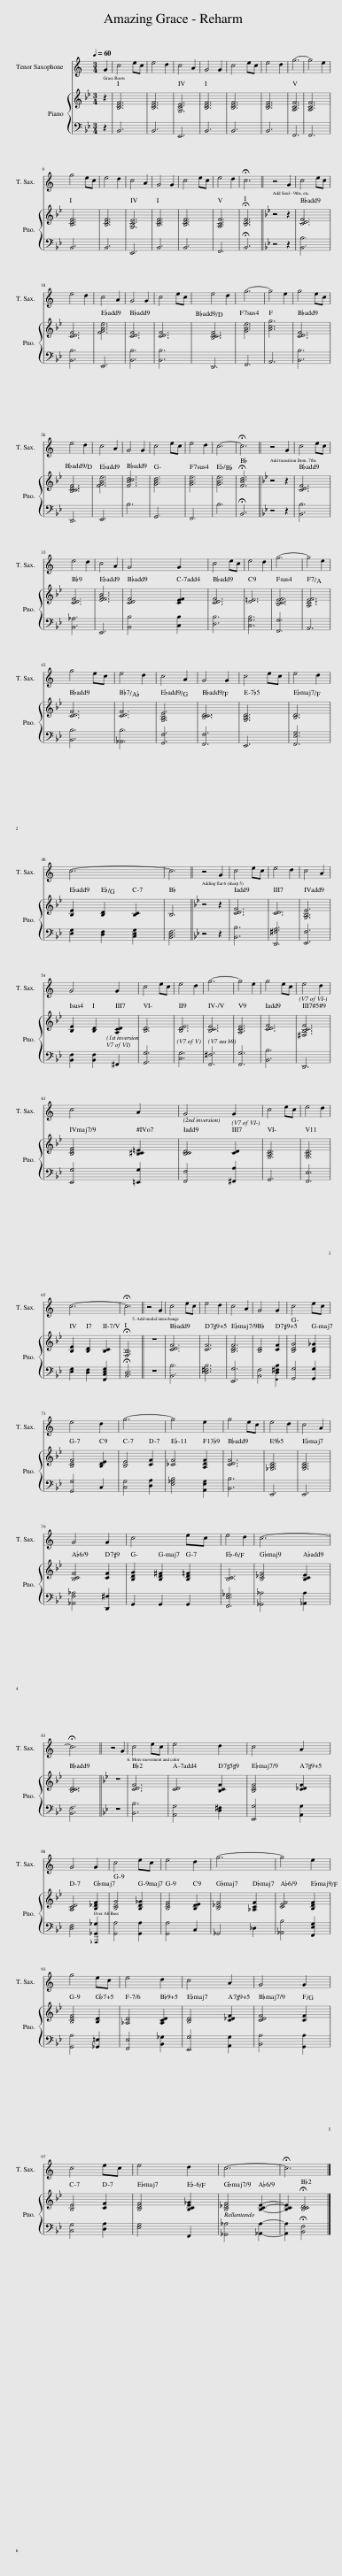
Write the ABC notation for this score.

X:1
%%score 1 { 2 | 3 }
L:1/8
Q:1/4=60
M:3/4
I:linebreak $
K:Bb
V:1 treble transpose=-14
V:2 treble
V:3 bass
V:1
[K:C] G2 | c4 ec | e4 d2 | c4 A2 | G4 G2 | %5
 c4 ec | e4 d2 | g6- | g4 e2 |$ g4 ec | %10
 e4 d2 | c4 A2 | G4 G2 | c4 ec | e4 d2 | %15
 !fermata!c6 ||[K:C] z4 G2 | c4 ec |$ e4 d2 | c4 A2 | %20
 G4 G2 | c4 ec | e4 d2 | g6- | g4 e2 | %25
 g4 ec |$ e4 d2 | c4 A2 | G4 G2 | c4 ec | %30
 e4 d2 | c6- | !fermata!c6 ||[K:C] z4 G2 | c4 ec |$ %35
 e4 d2 | c4 A2 | G4 G2 | c4 ec | e4 d2 | %40
 g6- | g4 e2 |$ g4 ec | e4 d2 | c4 A2 | %45
 G4 G2 | c4 ec | e4 d2 |$ c6- | c6 || %50
[K:C] z4 G2 | c4 ec | e4 d2 | c4 A2 |$ G4 G2 | %55
 c4 ec | e4 d2 | g6- | g4 e2 | g4 ec | %60
 e4 d2 |$ c4 A2 | G4 G2 | c4 ec | e4 d2 |$ %65
 c6- | !fermata!c6 || z4 G2 | c4 ec | e4 d2 | %70
 c4 A2 | G4 G2 | c4 ec |$ e4 d2 | g6- | %75
 g4 e2 | g4 ec | e4 d2 | c4 A2 |$ G4 G2 | %80
 c4 ec | e4 d2 | c6- |$ !fermata!c6 ||[K:C] z4 G2 | %85
 c4 ec | e4 d2 | c4 A2 |$ G4 G2 | c4 ec | %90
 e4 d2 | g6- | g4 e2 |$ g4 ec | e4 d2 | %95
 c4 A2 | G4 G2 |$ c4 ec | e4 d2 | c6- | %100
 !fermata!c6 |] %101
V:2
 z2 | [B,DF]6 | [B,DF]6 | [G,CE]6 | [B,DF]6 | %5
 [B,DF]6 | [B,DF]6 | [A,CF]6 | [A,CF]6 |$ [B,DF]6 | %10
 [B,DF]6 | [G,CE]6 | [B,DF]6 | [B,DF]6 | [A,CF]6 | %15
 !fermata![B,DF]6 ||[K:Bb] z4 z2 | [CDF]6 |$ [CDF]6 | [FGBe]6 | %20
 [CDF]6 | [CDF]6 | [B,CDF]6 | [GBe]6 | [Acg]6 | %25
 [CDF]6 |$ [B,CDF]6 | [FGBe]6 | [FBcd]6 | [GBd]6 | %30
 [GBe]6 | [GBe]6 | !fermata![FBd]6 ||[K:Bb] z4 z2 | [CDF]6 |$ %35
 [CDF]6 | [EFGB]6 | [CDF]4 [CEF]2 | [CDF]6 | [D=E]6 | %40
 [B,CEF]6 | [A,CEF]6 |$ [CDF]6 | [CDF]6 | [G,B,E]6 | %45
 [B,CD]6 | [G,B,D]6 | [B,D]6 |$ [B,E]2 [B,D]2 [B,C]2 | B,6 || %50
[K:Bb] z4 z2 | [CDF]6 | [CD]6 | [G,B,E]6 |$ [B,E]2 [B,D]2 [A,CD]2 | %55
 [B,D]6 | [B,DE]6 | [B,CE]6 | [A,CE]6 | [CDF]6 | %60
 [^F,B,CF]6 |$ [B,DF]4 [B,^C=E]2 | [B,CD]4 [CD]2 | [G,B,D]6 | [G,B,D]6 |$ %65
 [B,E]2 [B,D]2 [B,C]2 | !fermata![F,B,]6 || z6 | [CDF]6 | [CF]6 | %70
 [B,DF]6 | [B,D]4 [CF]2 | [B,DG]4 [B,D_G]2 |$ [B,DF]4 [B,DE]2 | [B,E]4 [CF]2 | %75
 [_CF]4 [A,DF]2 | [CDF]6 | [_G,B,D]6 | [G,B,D]6 |$ [B,CF]4 [CF]2 | %80
 [B,DG]2 [B,D^F]2 [B,D=F]2 | [B,C]6 | [B,_DF]4 [B,CE]2 |$ [B,CD]6 ||[K:Bb] z6 | %85
 [CDF]6 | [CD]4 [B,CF]2 | [B,DF]4 [C_DF]2 |$ [A,CD]4 [B,_DF]2 | [B,DG]4 [B,D_G]2 | %90
 [B,DF]4 [B,DE]2 | [B,_DF]4 [_A,CF]2 | [CEF]4 [B,DF]2 |$ [B,DF]4 [B,D]2 | [_A,D]4 [A,CD]2 | %95
 [B,D]4 [C_DF]2 | [CDF]4 [CF]2 |$ [B,E]4 [CF]2 | [B,DF]4 [B,CE_G]2 | [B,_DF]4 [B,CE]2- | %100
 [B,CE]2 !fermata![B,CD]4 |] %101
V:3
 z2 | B,,6 | B,,6 | E,,6 | B,,6 | %5
 B,,6 | B,,6 | F,,6 | F,,6 |$ B,,6 | %10
 B,,6 | E,,6 | B,,6 | B,,6 | F,,6 | %15
 !fermata!B,,6 ||[K:Bb] z4 z2 | [B,,B,]6 |$ [B,,B,]6 | E,,6 | %20
 [B,,B,]6 | [B,,B,]6 | D,,6 | F,,6 | A,,6 | %25
 [B,,B,]6 |$ D,,6 | E,,6 | B,6 | G,,6 | %30
 F,,6 | B,6 | !fermata!B,,6 ||[K:Bb] z4 z2 | [B,,B,]6 |$ %35
 [B,,_A,]6 | E,,6 | [B,,B,]4 [C,B,]2 | [D,B,]6 | [C,G,B,]6 | %40
 [F,,G,]6 | A,,6 |$ [B,,B,]6 | [_A,,B,]6 | [G,,F,]6 | %45
 [F,,F,]6 | E,,6 | [F,,E,G,]6 |$ [E,G,]2 [D,F,]2 [C,E,G,]2 | [B,,D,F,]6 || %50
[K:Bb] z4 z2 | [B,,B,]6 | [D,,^F,A,]6 | [E,,F,]6 |$ [B,,F,]2 [B,,F,]2 ^F,,2 | %55
 [G,,G,]6 | [C,G,]6 | [F,,^F,]6 | [F,,G,]6 | [B,,B,]6 | %60
 D,,6 |$ [E,,G,]4 [=E,,G,]2 | [F,,F,]4 [^F,,A,]2 | G,,6 | [F,,E,]6 |$ %65
 [E,G,]2 [D,F,]2 [F,,C,E,G,]2 | !fermata![B,,D,]6 || z6 | [B,,B,]6 | [D,^F,B,]6 | %70
 [E,,G,]6 | [B,,F,]4 [F,,D,^F,B,]2 | [G,,G,]4 [G,,G,]2 |$ [G,,G,]4 C,2 | [C,G,]4 [D,A,]2 | %75
 [E,_G,B,]4 [A,,E,G,]2 | [B,,B,]6 | E,,6 | E,,6 |$ [_A,,F,_A,]4 [D,,^F,]2 | %80
 G,,2 G,,2 G,,2 | [F,,E,_G,]6 | [_G,,_A,]4 [_A,,A,]2 |$ [B,,F,]6 ||[K:Bb] z6 | %85
 [B,,B,]6 | [A,,G,]4 [D,^F,]2 | [E,,G,]4 [A,,G,]2 |$ [D,F,]4 [_A,,,_G,,_G,]2 | [G,,A,]4 [G,,A,]2 | %90
 [G,,A,]4 C,2 | _G,,4 _D,2 | [_A,,B,]4 [F,,E,G,]2 |$ [G,,A,]4 [_G,,=E,]2 | [F,,E,]4 [B,,_G,]2 | %95
 [E,,G,]4 [A,,G,]2 | [B,,A,]4 [G,,A,]2 |$ [C,G,]4 [D,A,]2 | [E,G,]4 F,,2 | [_G,,_A,]4 [_A,,A,]2- | %100
 [A,,A,]2 !fermata![B,,F,]4 |] %101
